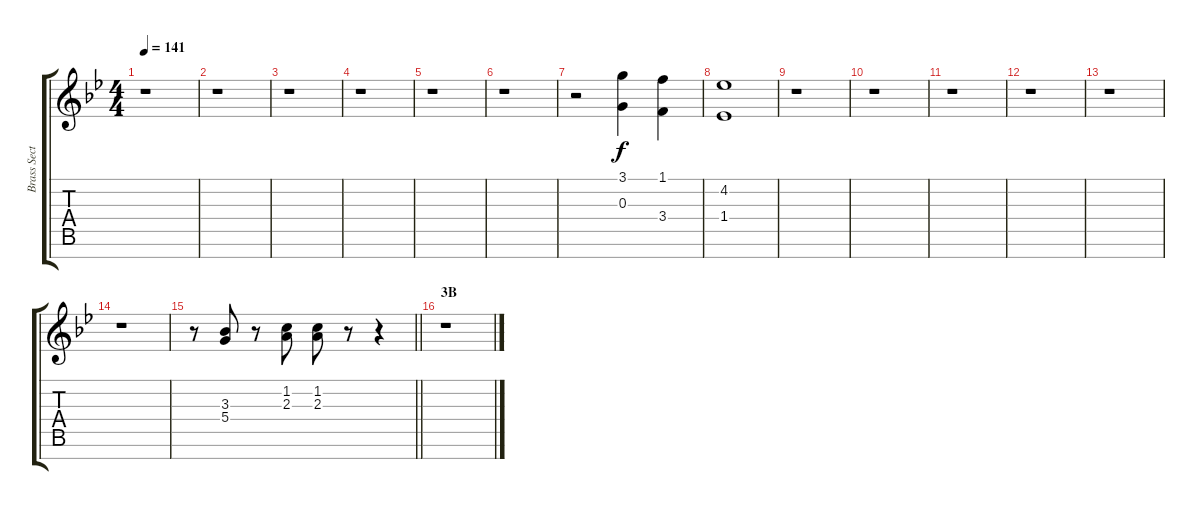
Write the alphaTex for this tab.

\track ("Brass Section I" "Brass Sect") {instrument brasssection}
\staff {score tabs}
\tuning (E5 B4 G4 D4 A3 E3 B2) {hide}
\ts (4 4)
\tempo 141
\clef g2
\ks bb
r.1{dy f} |
r.1 |
r.1 |
r.1 |
r.1 |
r.1 |
r.2 (3.1 0.3).4 (1.1 3.4).4 |
(4.2 1.4).1 |
r.1 |
r.1 |
r.1 |
r.1 |
r.1 |
r.1 |
\barLineRight lightlight
r.8 (3.3 5.4).8 r.8 (1.2 2.3).8 (1.2 2.3).8 r.8 r.4 |
\section ("" "3B")
r.1
